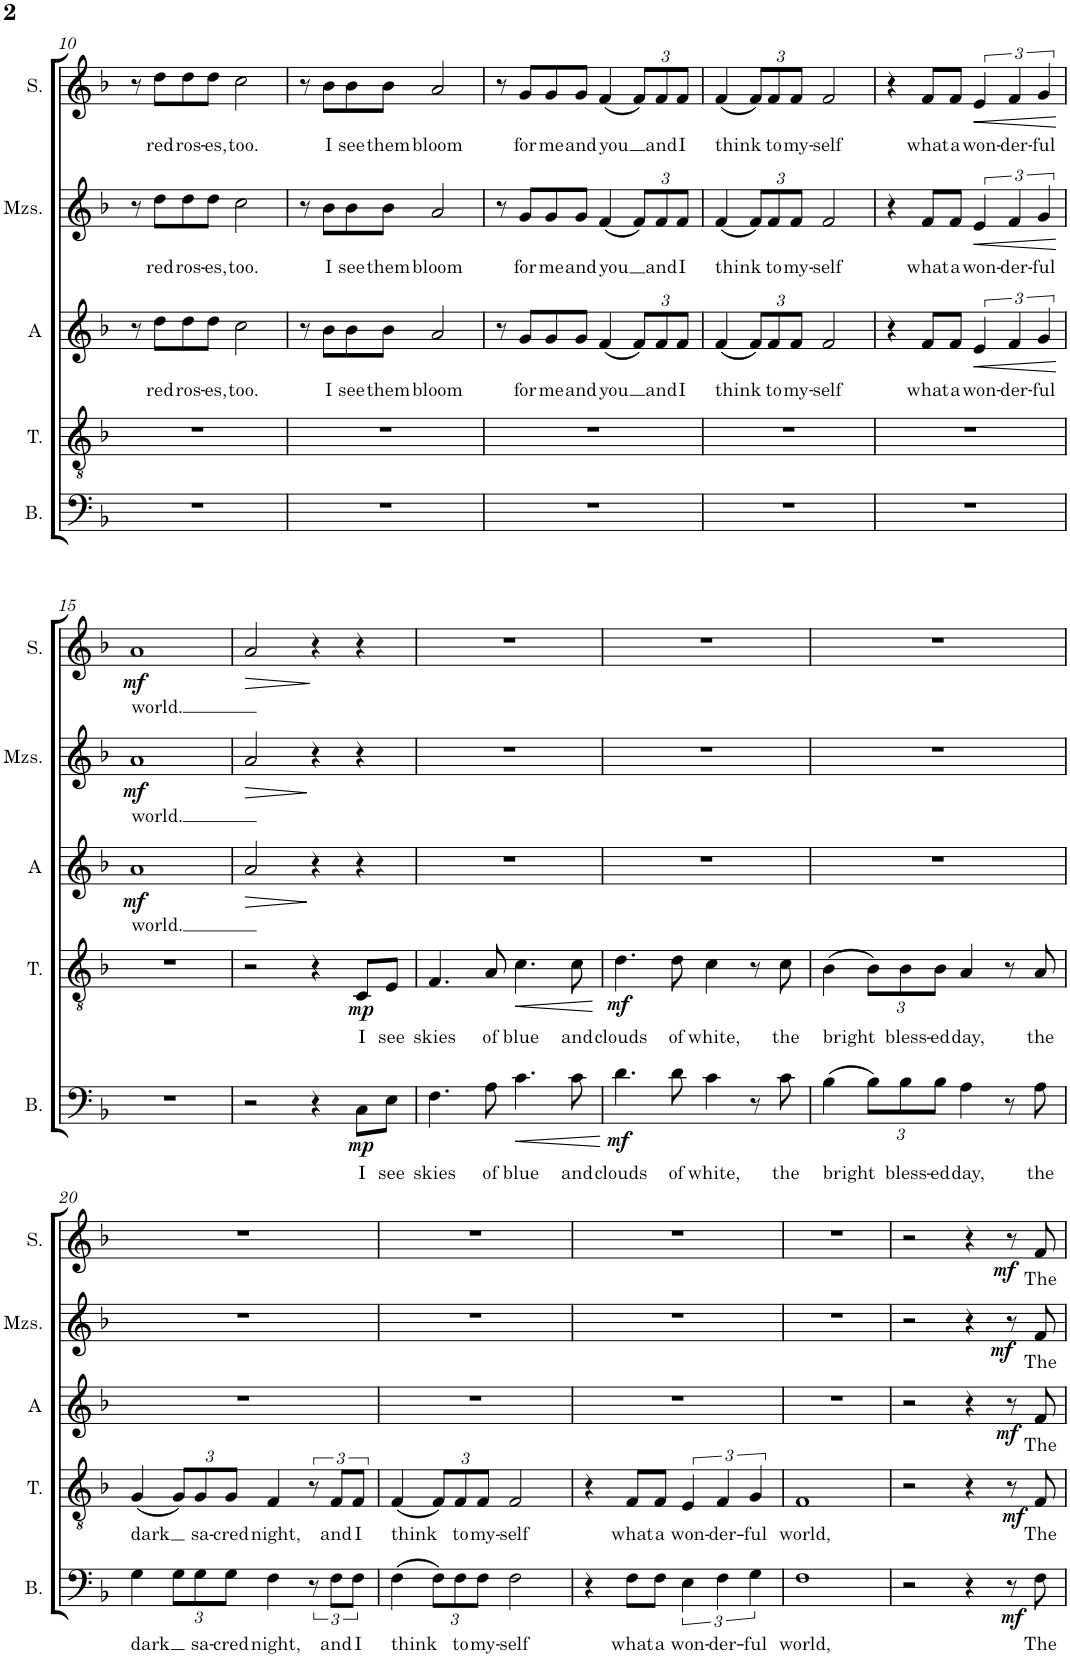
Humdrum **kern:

**kern	**text	**dynam	**kern	**text	**dynam	**kern	**text	**dynam	**kern	**text	**dynam	**kern	**text	**dynam
*part5	*part5	*part5	*part4	*part4	*part4	*part3	*part3	*part3	*part2	*part2	*part2	*part1	*part1	*part1
*staff5	*staff5	*staff5	*staff4	*staff4	*staff4	*staff3	*staff3	*staff3	*staff2	*staff2	*staff2	*staff1	*staff1	*staff1
*I"Bass	*	*	*I"Ténor	*	*	*I"A	*	*	*I"Mezzo-soprano	*	*	*I"Soprano	*	*
*I'B.	*	*	*I'T.	*	*	*I'A	*	*	*I'Mzs.	*	*	*I'S.	*	*
!!LO:PB:g=z
*clefF4	*	*	*clefGv2	*	*	*clefG2	*	*	*clefG2	*	*	*clefG2	*	*
*k[b-]	*	*	*k[b-]	*	*	*k[b-]	*	*	*k[b-]	*	*	*k[b-]	*	*
*M4/4	*	*	*M4/4	*	*	*M4/4	*	*	*M4/4	*	*	*M4/4	*	*
=10	=10	=10	=10	=10	=10	=10	=10	=10	=10	=10	=10	=10	=10	=10
1r	.	.	1r	.	.	8r	.	.	8r	.	.	8r	.	.
!	!	!	!	!	!	!	!LO:LY:b	!	!	!LO:LY:b	!	!	!LO:LY:b	!
.	.	.	.	.	.	8dd\L	red	.	8dd\L	red	.	8dd\L	red	.
!	!	!	!	!	!	!	!LO:LY:b	!	!	!LO:LY:b	!	!	!LO:LY:b	!
.	.	.	.	.	.	8dd\	ros-	.	8dd\	ros-	.	8dd\	ros-	.
!	!	!	!	!	!	!	!LO:LY:b	!	!	!LO:LY:b	!	!	!LO:LY:b	!
.	.	.	.	.	.	8dd\J	-es,	.	8dd\J	-es,	.	8dd\J	-es,	.
!	!	!	!	!	!	!	!LO:LY:b	!	!	!LO:LY:b	!	!	!LO:LY:b	!
.	.	.	.	.	.	2cc\	too.	.	2cc\	too.	.	2cc\	too.	.
=11	=11	=11	=11	=11	=11	=11	=11	=11	=11	=11	=11	=11	=11	=11
1r	.	.	1r	.	.	8r	.	.	8r	.	.	8r	.	.
!	!	!	!	!	!	!	!LO:LY:b	!	!	!LO:LY:b	!	!	!LO:LY:b	!
.	.	.	.	.	.	8b-\L	I	.	8b-\L	I	.	8b-\L	I	.
!	!	!	!	!	!	!	!LO:LY:b	!	!	!LO:LY:b	!	!	!LO:LY:b	!
.	.	.	.	.	.	8b-\	see	.	8b-\	see	.	8b-\	see	.
!	!	!	!	!	!	!	!LO:LY:b	!	!	!LO:LY:b	!	!	!LO:LY:b	!
.	.	.	.	.	.	8b-\J	them	.	8b-\J	them	.	8b-\J	them	.
!	!	!	!	!	!	!	!LO:LY:b	!	!	!LO:LY:b	!	!	!LO:LY:b	!
.	.	.	.	.	.	2a/	bloom	.	2a/	bloom	.	2a/	bloom	.
=12	=12	=12	=12	=12	=12	=12	=12	=12	=12	=12	=12	=12	=12	=12
1r	.	.	1r	.	.	8r	.	.	8r	.	.	8r	.	.
!	!	!	!	!	!	!	!LO:LY:b	!	!	!LO:LY:b	!	!	!LO:LY:b	!
.	.	.	.	.	.	8g/L	for	.	8g/L	for	.	8g/L	for	.
!	!	!	!	!	!	!	!LO:LY:b	!	!	!LO:LY:b	!	!	!LO:LY:b	!
.	.	.	.	.	.	8g/	me	.	8g/	me	.	8g/	me	.
!	!	!	!	!	!	!	!LO:LY:b	!	!	!LO:LY:b	!	!	!LO:LY:b	!
.	.	.	.	.	.	8g/J	and	.	8g/J	and	.	8g/J	and	.
!	!	!	!	!	!	!	!LO:LY:b	!	!	!LO:LY:b	!	!	!LO:LY:b	!
.	.	.	.	.	.	(4f/	you	.	(4f/	you	.	(4f/	you	.
*	*	*	*	*	*	*Xbrackettup	*	*	*Xbrackettup	*	*	*Xbrackettup	*	*
.	.	.	.	.	.	12f/L)	.	.	12f/L)	.	.	12f/L)	.	.
!	!	!	!	!	!	!	!LO:LY:b	!	!	!LO:LY:b	!	!	!LO:LY:b	!
.	.	.	.	.	.	12f/	and	.	12f/	and	.	12f/	and	.
!	!	!	!	!	!	!	!LO:LY:b	!	!	!LO:LY:b	!	!	!LO:LY:b	!
.	.	.	.	.	.	12f/J	I	.	12f/J	I	.	12f/J	I	.
=13	=13	=13	=13	=13	=13	=13	=13	=13	=13	=13	=13	=13	=13	=13
!	!	!	!	!	!	!	!LO:LY:b	!	!	!LO:LY:b	!	!	!LO:LY:b	!
1r	.	.	1r	.	.	(4f/	think	.	(4f/	think	.	(4f/	think	.
.	.	.	.	.	.	12f/L)	.	.	12f/L)	.	.	12f/L)	.	.
!	!	!	!	!	!	!	!LO:LY:b	!	!	!LO:LY:b	!	!	!LO:LY:b	!
.	.	.	.	.	.	12f/	to	.	12f/	to	.	12f/	to	.
!	!	!	!	!	!	!	!LO:LY:b	!	!	!LO:LY:b	!	!	!LO:LY:b	!
.	.	.	.	.	.	12f/J	my-	.	12f/J	my-	.	12f/J	my-	.
!	!	!	!	!	!	!	!LO:LY:b	!	!	!LO:LY:b	!	!	!LO:LY:b	!
.	.	.	.	.	.	2f/	-self	.	2f/	-self	.	2f/	-self	.
=14	=14	=14	=14	=14	=14	=14	=14	=14	=14	=14	=14	=14	=14	=14
1r	.	.	1r	.	.	4r	.	.	4r	.	.	4r	.	.
!	!	!	!	!	!	!	!LO:LY:b	!	!	!LO:LY:b	!	!	!LO:LY:b	!
.	.	.	.	.	.	8f/L	what	.	8f/L	what	.	8f/L	what	.
!	!	!	!	!	!	!	!LO:LY:b	!	!	!LO:LY:b	!	!	!LO:LY:b	!
.	.	.	.	.	.	8f/J	a	.	8f/J	a	.	8f/J	a	.
*	*	*	*	*	*	*brackettup	*	*	*	*	*	*	*	*
!	!	!	!	!	!	!	!LO:LY:b	!LO:HP:b	!	!	!	!	!	!
*	*	*	*	*	*	*	*	*	*brackettup	*	*	*	*	*
!	!	!	!	!	!	!	!	!	!	!LO:LY:b	!LO:HP:b	!	!	!
*	*	*	*	*	*	*	*	*	*	*	*	*brackettup	*	*
!	!	!	!	!	!	!	!	!	!	!	!	!	!LO:LY:b	!LO:HP:b
.	.	.	.	.	.	6e/	won-	<	6e/	won-	<	6e/	won-	<
!	!	!	!	!	!	!	!LO:LY:b	!	!	!LO:LY:b	!	!	!LO:LY:b	!
.	.	.	.	.	.	6f/	-der-	.	6f/	-der-	.	6f/	-der-	.
!	!	!	!	!	!	!	!LO:LY:b	!	!	!LO:LY:b	!	!	!LO:LY:b	!
.	.	.	.	.	.	6g/	-ful	.	6g/	-ful	.	6g/	-ful	.
.	.	.	.	.	.	.	.	[	.	.	[	.	.	[
!!LO:LB:g=z
=15	=15	=15	=15	=15	=15	=15	=15	=15	=15	=15	=15	=15	=15	=15
!	!	!	!	!	!	!	!LO:LY:b	!LO:DY:b	!	!LO:LY:b	!LO:DY:b	!	!LO:LY:b	!LO:DY:b
1r	.	.	1r	.	.	1a	world.	mf	1a	world.	mf	1a	world.	mf
=16	=16	=16	=16	=16	=16	=16	=16	=16	=16	=16	=16	=16	=16	=16
!	!	!	!	!	!	!	!	!LO:HP:b	!	!	!LO:HP:b	!	!	!LO:HP:b
2r	.	.	2r	.	.	2a/	.	>	2a/	.	>	2a/	.	>
4r	.	.	4r	.	.	4r	.	]	4r	.	]	4r	.	]
!	!LO:LY:b	!LO:DY:b	!	!LO:LY:b	!LO:DY:b	!	!	!	!	!	!	!	!	!
8C\L	I	mp	8C/L	I	mp	4r	.	.	4r	.	.	4r	.	.
!	!LO:LY:b	!	!	!LO:LY:b	!	!	!	!	!	!	!	!	!	!
8E\J	see	.	8E/J	see	.	.	.	.	.	.	.	.	.	.
=17	=17	=17	=17	=17	=17	=17	=17	=17	=17	=17	=17	=17	=17	=17
!	!LO:LY:b	!	!	!LO:LY:b	!	!	!	!	!	!	!	!	!	!
4.F\	skies	.	4.F/	skies	.	1r	.	.	1r	.	.	1r	.	.
!	!LO:LY:b	!	!	!LO:LY:b	!	!	!	!	!	!	!	!	!	!
8A\	of	.	8A/	of	.	.	.	.	.	.	.	.	.	.
!	!LO:LY:b	!LO:HP:b	!	!LO:LY:b	!LO:HP:b	!	!	!	!	!	!	!	!	!
4.c\	blue	<	4.c\	blue	<	.	.	.	.	.	.	.	.	.
!	!LO:LY:b	!	!	!LO:LY:b	!	!	!	!	!	!	!	!	!	!
8c\	and	.	8c\	and	.	.	.	.	.	.	.	.	.	.
.	.	.	.	.	[	.	.	.	.	.	.	.	.	.
=18	=18	=18	=18	=18	=18	=18	=18	=18	=18	=18	=18	=18	=18	=18
!	!LO:LY:b	!LO:DY:b	!	!LO:LY:b	!LO:DY:b	!	!	!	!	!	!	!	!	!
4.d\	clouds	mf	4.d\	clouds	mf	1r	.	.	1r	.	.	1r	.	.
!	!LO:LY:b	!	!	!LO:LY:b	!	!	!	!	!	!	!	!	!	!
8d\	of	[	8d\	of	.	.	.	.	.	.	.	.	.	.
!	!LO:LY:b	!	!	!LO:LY:b	!	!	!	!	!	!	!	!	!	!
4c\	white,	.	4c\	white,	.	.	.	.	.	.	.	.	.	.
8r	.	.	8r	.	.	.	.	.	.	.	.	.	.	.
!	!LO:LY:b	!	!	!LO:LY:b	!	!	!	!	!	!	!	!	!	!
8c\	the	.	8c\	the	.	.	.	.	.	.	.	.	.	.
=19	=19	=19	=19	=19	=19	=19	=19	=19	=19	=19	=19	=19	=19	=19
!	!LO:LY:b	!	!	!LO:LY:b	!	!	!	!	!	!	!	!	!	!
(4B-\	bright	.	(4B-\	bright	.	1r	.	.	1r	.	.	1r	.	.
*Xbrackettup	*	*	*Xbrackettup	*	*	*	*	*	*	*	*	*	*	*
12B-\L)	.	.	12B-\L)	.	.	.	.	.	.	.	.	.	.	.
!	!LO:LY:b	!	!	!LO:LY:b	!	!	!	!	!	!	!	!	!	!
12B-\	bless-	.	12B-\	bless-	.	.	.	.	.	.	.	.	.	.
!	!LO:LY:b	!	!	!LO:LY:b	!	!	!	!	!	!	!	!	!	!
12B-\J	-ed	.	12B-\J	-ed	.	.	.	.	.	.	.	.	.	.
!	!LO:LY:b	!	!	!LO:LY:b	!	!	!	!	!	!	!	!	!	!
4A\	day,	.	4A/	day,	.	.	.	.	.	.	.	.	.	.
8r	.	.	8r	.	.	.	.	.	.	.	.	.	.	.
!	!LO:LY:b	!	!	!LO:LY:b	!	!	!	!	!	!	!	!	!	!
8A\	the	.	8A/	the	.	.	.	.	.	.	.	.	.	.
!!LO:LB:g=z
=20	=20	=20	=20	=20	=20	=20	=20	=20	=20	=20	=20	=20	=20	=20
!	!LO:LY:b	!	!	!LO:LY:b	!	!	!	!	!	!	!	!	!	!
4G\	dark	.	(4G/	dark	.	1r	.	.	1r	.	.	1r	.	.
12G\L	.	.	12G/L)	.	.	.	.	.	.	.	.	.	.	.
!	!LO:LY:b	!	!	!LO:LY:b	!	!	!	!	!	!	!	!	!	!
12G\	sa-	.	12G/	sa-	.	.	.	.	.	.	.	.	.	.
!	!LO:LY:b	!	!	!LO:LY:b	!	!	!	!	!	!	!	!	!	!
12G\J	-cred	.	12G/J	-cred	.	.	.	.	.	.	.	.	.	.
!	!LO:LY:b	!	!	!LO:LY:b	!	!	!	!	!	!	!	!	!	!
4F\	night,	.	4F/	night,	.	.	.	.	.	.	.	.	.	.
*brackettup	*	*	*brackettup	*	*	*	*	*	*	*	*	*	*	*
12r	.	.	12r	.	.	.	.	.	.	.	.	.	.	.
!	!LO:LY:b	!	!	!LO:LY:b	!	!	!	!	!	!	!	!	!	!
12F\L	and	.	12F/L	and	.	.	.	.	.	.	.	.	.	.
!	!LO:LY:b	!	!	!LO:LY:b	!	!	!	!	!	!	!	!	!	!
12F\J	I	.	12F/J	I	.	.	.	.	.	.	.	.	.	.
=21	=21	=21	=21	=21	=21	=21	=21	=21	=21	=21	=21	=21	=21	=21
!	!LO:LY:b	!	!	!LO:LY:b	!	!	!	!	!	!	!	!	!	!
(4F\	think	.	(4F/	think	.	1r	.	.	1r	.	.	1r	.	.
*Xbrackettup	*	*	*Xbrackettup	*	*	*	*	*	*	*	*	*	*	*
12F\L)	.	.	12F/L)	.	.	.	.	.	.	.	.	.	.	.
!	!LO:LY:b	!	!	!LO:LY:b	!	!	!	!	!	!	!	!	!	!
12F\	to	.	12F/	to	.	.	.	.	.	.	.	.	.	.
!	!LO:LY:b	!	!	!LO:LY:b	!	!	!	!	!	!	!	!	!	!
12F\J	my-	.	12F/J	my-	.	.	.	.	.	.	.	.	.	.
!	!LO:LY:b	!	!	!LO:LY:b	!	!	!	!	!	!	!	!	!	!
2F\	-self	.	2F/	-self	.	.	.	.	.	.	.	.	.	.
=22	=22	=22	=22	=22	=22	=22	=22	=22	=22	=22	=22	=22	=22	=22
4r	.	.	4r	.	.	1r	.	.	1r	.	.	1r	.	.
!	!LO:LY:b	!	!	!LO:LY:b	!	!	!	!	!	!	!	!	!	!
8F\L	what	.	8F/L	what	.	.	.	.	.	.	.	.	.	.
!	!LO:LY:b	!	!	!LO:LY:b	!	!	!	!	!	!	!	!	!	!
8F\J	a	.	8F/J	a	.	.	.	.	.	.	.	.	.	.
*brackettup	*	*	*	*	*	*	*	*	*	*	*	*	*	*
!	!LO:LY:b	!	!	!	!	!	!	!	!	!	!	!	!	!
*	*	*	*brackettup	*	*	*	*	*	*	*	*	*	*	*
!	!	!	!	!LO:LY:b	!	!	!	!	!	!	!	!	!	!
6E\	won-	.	6E/	won-	.	.	.	.	.	.	.	.	.	.
!	!LO:LY:b	!	!	!LO:LY:b	!	!	!	!	!	!	!	!	!	!
6F\	-der-	.	6F/	-der-	.	.	.	.	.	.	.	.	.	.
!	!LO:LY:b	!	!	!LO:LY:b	!	!	!	!	!	!	!	!	!	!
6G\	-ful	.	6G/	-ful	.	.	.	.	.	.	.	.	.	.
=23	=23	=23	=23	=23	=23	=23	=23	=23	=23	=23	=23	=23	=23	=23
!	!LO:LY:b	!	!	!LO:LY:b	!	!	!	!	!	!	!	!	!	!
1F	world,	.	1F	world,	.	1r	.	.	1r	.	.	1r	.	.
=24	=24	=24	=24	=24	=24	=24	=24	=24	=24	=24	=24	=24	=24	=24
2r	.	.	2r	.	.	2r	.	.	2r	.	.	2r	.	.
4r	.	.	4r	.	.	4r	.	.	4r	.	.	4r	.	.
!	!	!	!	!	!	!	!	!LO:DY:b	!	!	!LO:DY:b	!	!	!LO:DY:b
8r	.	.	8r	.	.	8r	.	mf	8r	.	mf	8r	.	mf
!	!LO:LY:b	!LO:DY:b	!	!LO:LY:b	!LO:DY:b	!	!LO:LY:b	!	!	!LO:LY:b	!	!	!LO:LY:b	!
8F\	The	mf	8F/	The	mf	8f/	The	.	8f/	The	.	8f/	The	.
=	=	=	=	=	=	=	=	=	=	=	=	=	=	=
*-	*-	*-	*-	*-	*-	*-	*-	*-	*-	*-	*-	*-	*-	*-
